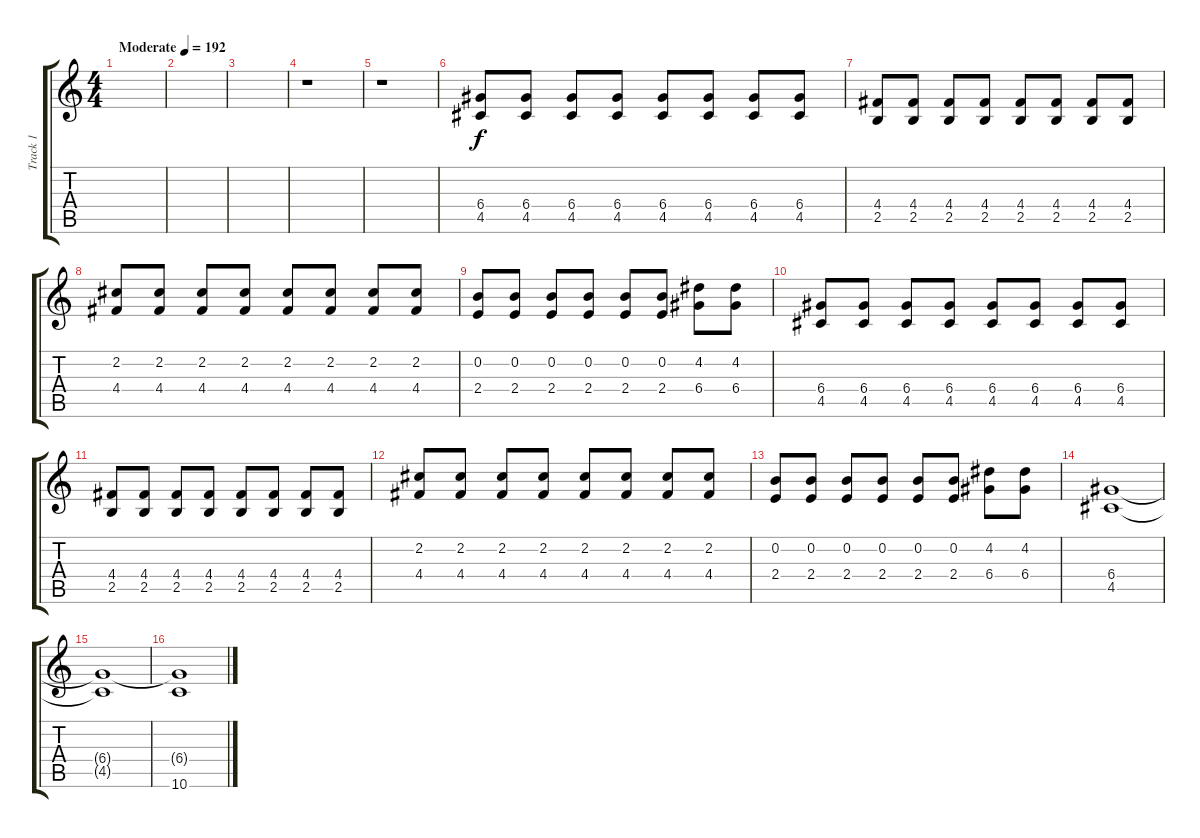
\track ("Track 1" "Track 1") {instrument overdrivenguitar}
\staff {score tabs}
\tuning (E4 B3 G3 D3 A2 D2) {hide}
\ts (4 4)
\tempo (192 "Moderate")
\clef g2
\ks c
|
|
|
r.1 |
r.1 |
(6.4 4.5).8 (6.4 4.5).8 (6.4 4.5).8 (6.4 4.5).8 (6.4 4.5).8 (6.4 4.5).8 (6.4 4.5).8 (6.4 4.5).8 |
(4.4 2.5).8 (4.4 2.5).8 (4.4 2.5).8 (4.4 2.5).8 (4.4 2.5).8 (4.4 2.5).8 (4.4 2.5).8 (4.4 2.5).8 |
(2.2 4.4).8 (2.2 4.4).8 (2.2 4.4).8 (2.2 4.4).8 (2.2 4.4).8 (2.2 4.4).8 (2.2 4.4).8 (2.2 4.4).8 |
(0.2 2.4).8 (0.2 2.4).8 (0.2 2.4).8 (0.2 2.4).8 (0.2 2.4).8 (0.2 2.4).8 (4.2 6.4).8 (4.2 6.4).8 |
(6.4 4.5).8 (6.4 4.5).8 (6.4 4.5).8 (6.4 4.5).8 (6.4 4.5).8 (6.4 4.5).8 (6.4 4.5).8 (6.4 4.5).8 |
(4.4 2.5).8 (4.4 2.5).8 (4.4 2.5).8 (4.4 2.5).8 (4.4 2.5).8 (4.4 2.5).8 (4.4 2.5).8 (4.4 2.5).8 |
(2.2 4.4).8 (2.2 4.4).8 (2.2 4.4).8 (2.2 4.4).8 (2.2 4.4).8 (2.2 4.4).8 (2.2 4.4).8 (2.2 4.4).8 |
(0.2 2.4).8 (0.2 2.4).8 (0.2 2.4).8 (0.2 2.4).8 (0.2 2.4).8 (0.2 2.4).8 (4.2 6.4).8 (4.2 6.4).8 |
(6.4 4.5).1 |
(6.4{t} 4.5{t}).1 |
(6.4{t} 10.6).1
